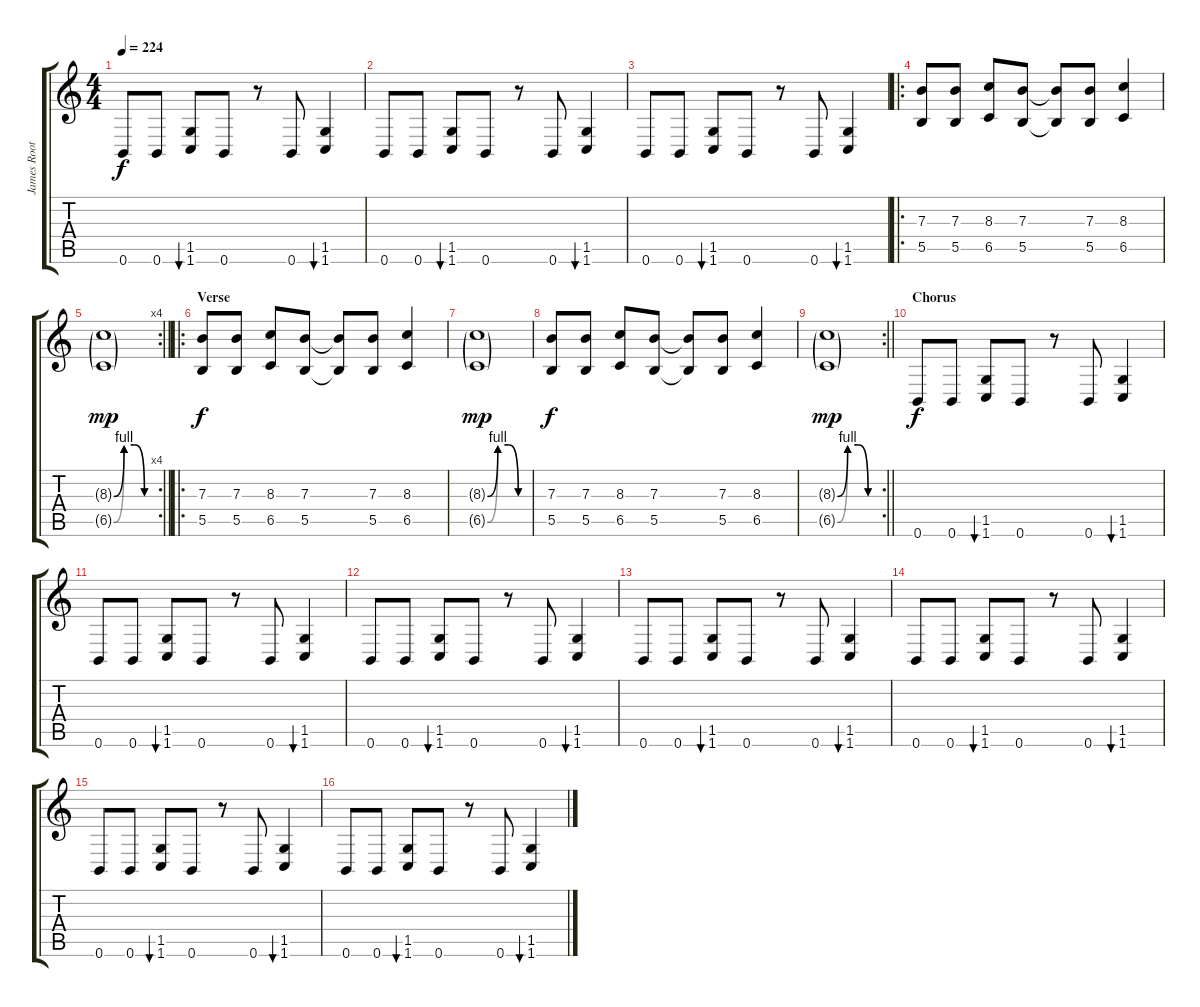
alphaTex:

\track ("James Root" "James Root") {instrument overdrivenguitar}
\staff {score tabs}
\tuning (Db4 Ab3 E3 B2 Gb2 B1) {hide}
\ts (4 4)
\tempo 224
\clef g2
\ks c
0.6.8{dy f} 0.6.8 (1.5 1.6).8{bu 60} 0.6.8 r.8 0.6.8 (1.5 1.6).4{bu 60} |
0.6.8 0.6.8 (1.5 1.6).8{bu 60} 0.6.8 r.8 0.6.8 (1.5 1.6).4{bu 60} |
0.6.8 0.6.8 (1.5 1.6).8{bu 60} 0.6.8 r.8 0.6.8 (1.5 1.6).4{bu 60} |
\ro
(7.3 5.5).8 (7.3 5.5).8 (8.3 6.5).8 (7.3 5.5).8 (7.3{t} 5.5{t}).8 (7.3 5.5).8 (8.3 6.5).4 |
\rc 4
\barLineRight lightlight
(8.3{be (custom 0 0 15 4 30 4 45 0 60 0) g} 6.5{be (custom 0 0 15 4 30 4 45 0 60 0) g}).1{dy mp} |
\ro
\section ("" "Verse")
(7.3 5.5).8{dy f} (7.3 5.5).8 (8.3 6.5).8 (7.3 5.5).8 (7.3{t} 5.5{t}).8 (7.3 5.5).8 (8.3 6.5).4 |
(8.3{be (custom 0 0 15 4 30 4 45 0 60 0) g} 6.5{be (custom 0 0 15 4 30 4 45 0 60 0) g}).1{dy mp} |
(7.3 5.5).8{dy f} (7.3 5.5).8 (8.3 6.5).8 (7.3 5.5).8 (7.3{t} 5.5{t}).8 (7.3 5.5).8 (8.3 6.5).4 |
\rc 2
\barLineRight lightlight
(8.3{be (custom 0 0 15 4 30 4 45 0 60 0) g} 6.5{be (custom 0 0 15 4 30 4 45 0 60 0) g}).1{dy mp} |
\section ("" "Chorus")
0.6.8{dy f} 0.6.8 (1.5 1.6).8{bu 60} 0.6.8 r.8 0.6.8 (1.5 1.6).4{bu 60} |
0.6.8 0.6.8 (1.5 1.6).8{bu 60} 0.6.8 r.8 0.6.8 (1.5 1.6).4{bu 60} |
0.6.8 0.6.8 (1.5 1.6).8{bu 60} 0.6.8 r.8 0.6.8 (1.5 1.6).4{bu 60} |
0.6.8 0.6.8 (1.5 1.6).8{bu 60} 0.6.8 r.8 0.6.8 (1.5 1.6).4{bu 60} |
0.6.8 0.6.8 (1.5 1.6).8{bu 60} 0.6.8 r.8 0.6.8 (1.5 1.6).4{bu 60} |
0.6.8 0.6.8 (1.5 1.6).8{bu 60} 0.6.8 r.8 0.6.8 (1.5 1.6).4{bu 60} |
0.6.8 0.6.8 (1.5 1.6).8{bu 60} 0.6.8 r.8 0.6.8 (1.5 1.6).4{bu 60}
